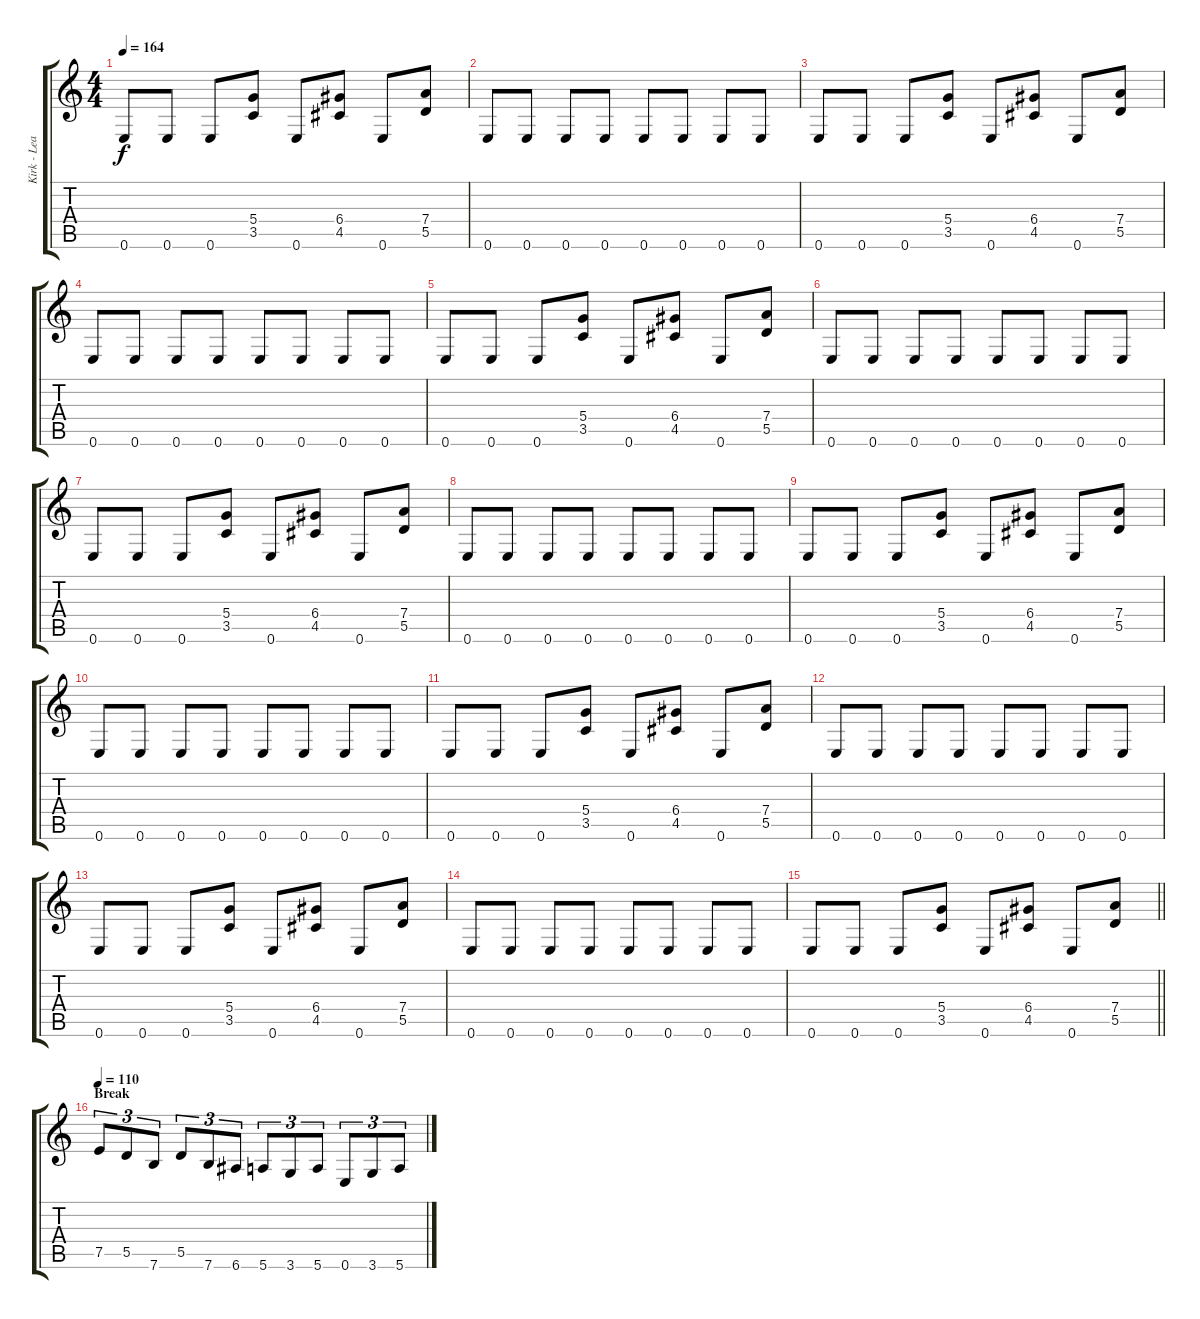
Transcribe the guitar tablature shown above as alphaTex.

\track ("Kirk - Lead Guitar" "Kirk - Lea") {solo instrument distortionguitar}
\staff {score tabs}
\tuning (E4 B3 G3 D3 A2 E2) {hide}
\ts (4 4)
\tempo 164
\clef g2
\ks c
0.6.8{dy f} 0.6.8 0.6.8 (5.4 3.5).8 0.6.8 (6.4 4.5).8 0.6.8 (7.4 5.5).8 |
0.6.8 0.6.8 0.6.8 0.6.8 0.6.8 0.6.8 0.6.8 0.6.8 |
0.6.8 0.6.8 0.6.8 (5.4 3.5).8 0.6.8 (6.4 4.5).8 0.6.8 (7.4 5.5).8 |
0.6.8 0.6.8 0.6.8 0.6.8 0.6.8 0.6.8 0.6.8 0.6.8 |
0.6.8 0.6.8 0.6.8 (5.4 3.5).8 0.6.8 (6.4 4.5).8 0.6.8 (7.4 5.5).8 |
0.6.8 0.6.8 0.6.8 0.6.8 0.6.8 0.6.8 0.6.8 0.6.8 |
0.6.8 0.6.8 0.6.8 (5.4 3.5).8 0.6.8 (6.4 4.5).8 0.6.8 (7.4 5.5).8 |
0.6.8 0.6.8 0.6.8 0.6.8 0.6.8 0.6.8 0.6.8 0.6.8 |
0.6.8 0.6.8 0.6.8 (5.4 3.5).8 0.6.8 (6.4 4.5).8 0.6.8 (7.4 5.5).8 |
0.6.8 0.6.8 0.6.8 0.6.8 0.6.8 0.6.8 0.6.8 0.6.8 |
0.6.8 0.6.8 0.6.8 (5.4 3.5).8 0.6.8 (6.4 4.5).8 0.6.8 (7.4 5.5).8 |
0.6.8 0.6.8 0.6.8 0.6.8 0.6.8 0.6.8 0.6.8 0.6.8 |
0.6.8 0.6.8 0.6.8 (5.4 3.5).8 0.6.8 (6.4 4.5).8 0.6.8 (7.4 5.5).8 |
0.6.8 0.6.8 0.6.8 0.6.8 0.6.8 0.6.8 0.6.8 0.6.8 |
\barLineRight lightlight
0.6.8 0.6.8 0.6.8 (5.4 3.5).8 0.6.8 (6.4 4.5).8 0.6.8 (7.4 5.5).8 |
\section ("" "Break")
\tempo 110
7.5.8{tu (3 2)} 5.5.8{tu (3 2)} 7.6.8{tu (3 2)} 5.5.8{tu (3 2)} 7.6.8{tu (3 2)} 6.6.8{tu (3 2)} 5.6.8{tu (3 2)} 3.6.8{tu (3 2)} 5.6.8{tu (3 2)} 0.6.8{tu (3 2)} 3.6.8{tu (3 2)} 5.6.8{tu (3 2)}
